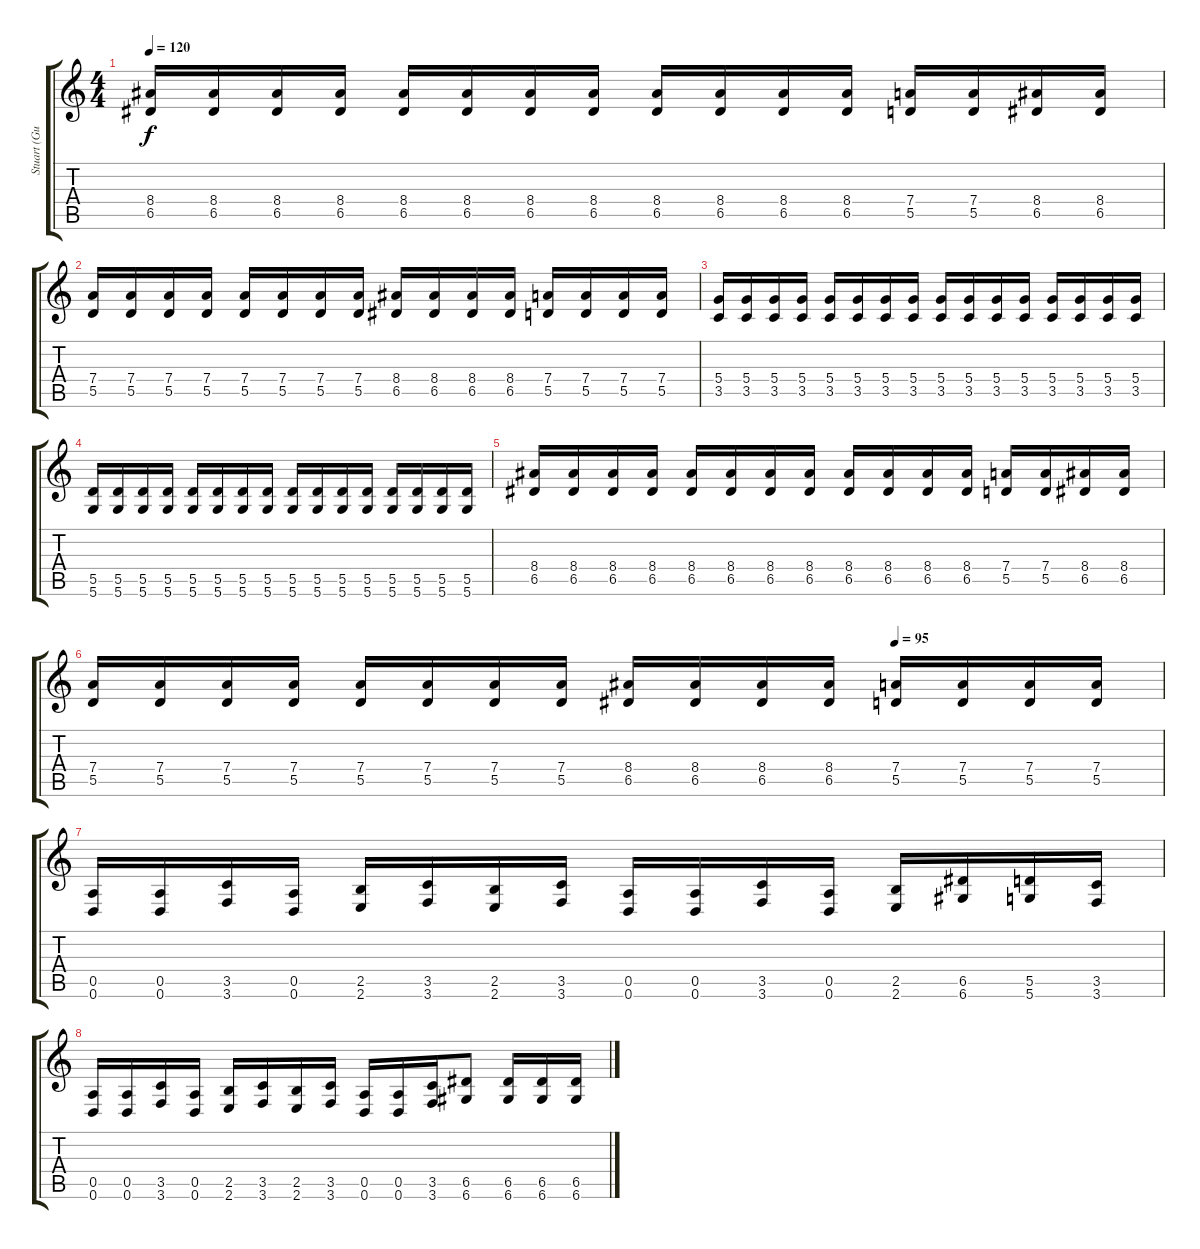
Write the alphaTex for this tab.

\track ("Stuart (Guitar)" "Stuart (Gu") {instrument overdrivenguitar}
\staff {score tabs}
\tuning (E4 B3 G3 D3 A2 D2) {hide}
\ts (4 4)
\tempo 120
\clef g2
\ks c
(8.4 6.5).16{dy f} (8.4 6.5).16 (8.4 6.5).16 (8.4 6.5).16 (8.4 6.5).16 (8.4 6.5).16 (8.4 6.5).16 (8.4 6.5).16 (8.4 6.5).16 (8.4 6.5).16 (8.4 6.5).16 (8.4 6.5).16 (7.4 5.5).16 (7.4 5.5).16 (8.4 6.5).16 (8.4 6.5).16 |
(7.4 5.5).16 (7.4 5.5).16 (7.4 5.5).16 (7.4 5.5).16 (7.4 5.5).16 (7.4 5.5).16 (7.4 5.5).16 (7.4 5.5).16 (8.4 6.5).16 (8.4 6.5).16 (8.4 6.5).16 (8.4 6.5).16 (7.4 5.5).16 (7.4 5.5).16 (7.4 5.5).16 (7.4 5.5).16 |
(5.4 3.5).16 (5.4 3.5).16 (5.4 3.5).16 (5.4 3.5).16 (5.4 3.5).16 (5.4 3.5).16 (5.4 3.5).16 (5.4 3.5).16 (5.4 3.5).16 (5.4 3.5).16 (5.4 3.5).16 (5.4 3.5).16 (5.4 3.5).16 (5.4 3.5).16 (5.4 3.5).16 (5.4 3.5).16 |
(5.5 5.6).16 (5.5 5.6).16 (5.5 5.6).16 (5.5 5.6).16 (5.5 5.6).16 (5.5 5.6).16 (5.5 5.6).16 (5.5 5.6).16 (5.5 5.6).16 (5.5 5.6).16 (5.5 5.6).16 (5.5 5.6).16 (5.5 5.6).16 (5.5 5.6).16 (5.5 5.6).16 (5.5 5.6).16 |
(8.4 6.5).16 (8.4 6.5).16 (8.4 6.5).16 (8.4 6.5).16 (8.4 6.5).16 (8.4 6.5).16 (8.4 6.5).16 (8.4 6.5).16 (8.4 6.5).16 (8.4 6.5).16 (8.4 6.5).16 (8.4 6.5).16 (7.4 5.5).16 (7.4 5.5).16 (8.4 6.5).16 (8.4 6.5).16 |
\tempo (95 0.75)
(7.4 5.5).16 (7.4 5.5).16 (7.4 5.5).16 (7.4 5.5).16 (7.4 5.5).16 (7.4 5.5).16 (7.4 5.5).16 (7.4 5.5).16 (8.4 6.5).16 (8.4 6.5).16 (8.4 6.5).16 (8.4 6.5).16 (7.4 5.5).16 (7.4 5.5).16 (7.4 5.5).16 (7.4 5.5).16 |
(0.5 0.6).16 (0.5 0.6).16 (3.5 3.6).16 (0.5 0.6).16 (2.5 2.6).16 (3.5 3.6).16 (2.5 2.6).16 (3.5 3.6).16 (0.5 0.6).16 (0.5 0.6).16 (3.5 3.6).16 (0.5 0.6).16 (2.5 2.6).16 (6.5 6.6).16 (5.5 5.6).16 (3.5 3.6).16 |
(0.5 0.6).16 (0.5 0.6).16 (3.5 3.6).16 (0.5 0.6).16 (2.5 2.6).16 (3.5 3.6).16 (2.5 2.6).16 (3.5 3.6).16 (0.5 0.6).16 (0.5 0.6).16 (3.5 3.6).16 (6.5 6.6).8 (6.5 6.6).16 (6.5 6.6).16 (6.5 6.6).16
